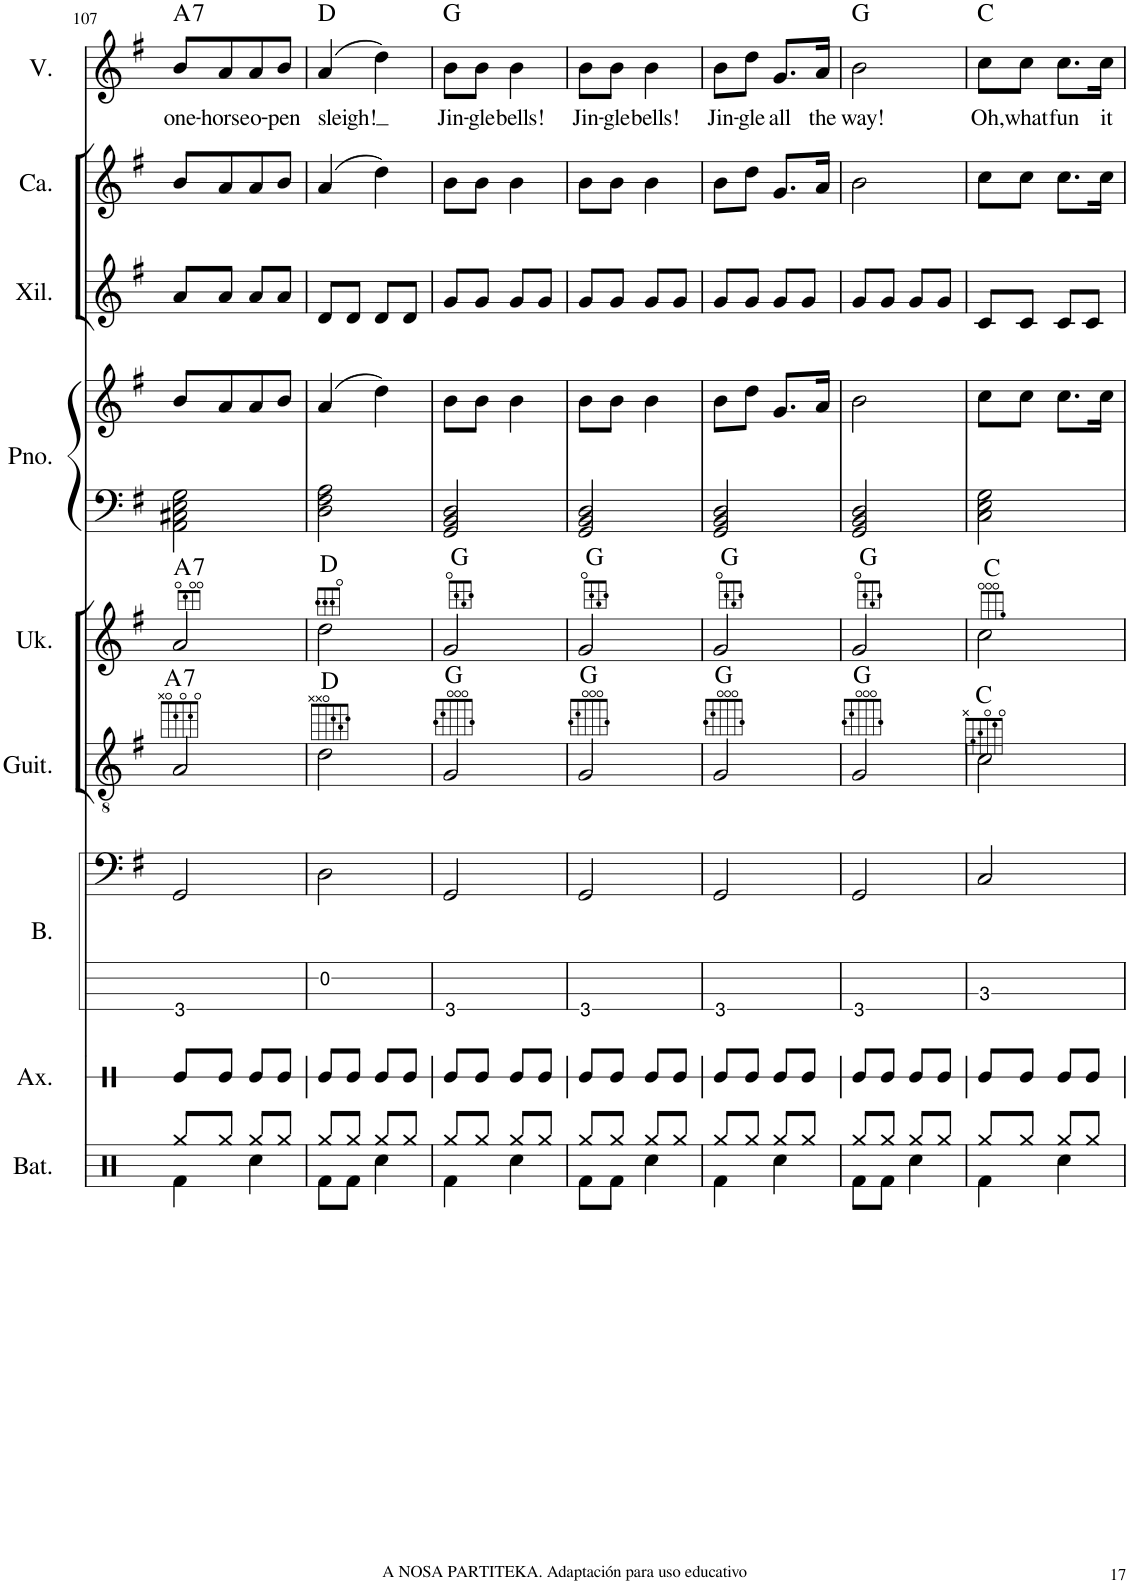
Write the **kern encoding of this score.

**kern	**kern	**kern	**kern	**kern	**harte	**kern	**harte	**kern	**kern	**kern	**kern	**kern	**text	**harte
*part9	*part8	*part7	*part7	*part6	*part6	*part5	*part5	*part4	*part4	*part3	*part2	*part1	*part1	*part1
*staff11	*staff10	*staff9	*staff8	*staff7	*	*staff6	*	*staff5	*staff4	*staff3	*staff2	*staff1	*staff1	*
*I"Batería	*I"Axóuxeres	*I"Baixo	*	*I"Guitarra	*	*I"Ukelele	*	*I"Piano	*	*I"Xilófono	*I"Carillón	*I"Voz	*	*
*I'Bat.	*I'Ax.	*I'B.	*	*I'Guit.	*	*I'Uk.	*	*I'Pno.	*	*I'Xil.	*I'Ca.	*I'V.	*	*
!!LO:PB:g=z
*clefX	*clefX	*	*clefF4	*clefGv2	*	*clefG2	*	*clefF4	*clefG2	*clefG2	*clefG2	*clefG2	*	*
*	*	*Trd7c12	*Trd7c12	*	*	*	*	*	*	*Trd-7c-12	*Trd-14c-24	*	*	*
*k[b-e-]	*k[]	*k[f#]	*k[f#]	*k[f#]	*	*k[f#]	*	*k[f#]	*k[f#]	*k[f#]	*k[f#]	*k[f#]	*	*
*M2/4	*M2/4	*M2/4	*M2/4	*M2/4	*	*M2/4	*	*M2/4	*M2/4	*M2/4	*M2/4	*M2/4	*	*
=107	=107	=107	=107	=107	=107	=107	=107	=107	=107	=107	=107	=107	=107	=107
*^	*	*	*	*	*	*	*	*	*	*	*	*	*	*
!	!	!	!	!	!	!LO:H:kt=7	!	!LO:H:kt=7	!	!	!	!	!	!LO:LY:b	!LO:H:kt=7
8Rgg/L	4Rf\	8Re/L	2GG	2GG/	2A/	A:7	2a/	A:7	2AA\ 2C#X\ 2E\ 2G\	8b/L	8a/L	8b/L	8b/L	one-	A:7
!	!	!	!	!	!	!	!	!	!	!	!	!	!	!LO:LY:b	!
8Rgg/J	.	8Re/J	.	.	.	.	.	.	.	8a/	8a/J	8a/	8a/	-horse	.
!	!	!	!	!	!	!	!	!	!	!	!	!	!	!LO:LY:b	!
8Rgg/L	4Rcc\	8Re/L	.	.	.	.	.	.	.	8a/	8a/L	8a/	8a/	o-	.
!	!	!	!	!	!	!	!	!	!	!	!	!	!	!LO:LY:b	!
8Rgg/J	.	8Re/J	.	.	.	.	.	.	.	8b/J	8a/J	8b/J	8b/J	-pen	.
=108	=108	=108	=108	=108	=108	=108	=108	=108	=108	=108	=108	=108	=108	=108	=108
!	!	!	!	!	!	!	!	!	!	!	!	!	!	!LO:LY:b	!
8Rgg/L	8Rf\L	8Re/L	2D	2D\	2d\	D:maj	2dd\	D:maj	2D\ 2F#\ 2A\	(4a/	8d/L	(4a/	(4a/	sleigh!	D:maj
8Rgg/J	8Rf\J	8Re/J	.	.	.	.	.	.	.	.	8d/J	.	.	.	.
8Rgg/L	4Rcc\	8Re/L	.	.	.	.	.	.	.	4dd\)	8d/L	4dd\)	4dd\)	.	.
8Rgg/J	.	8Re/J	.	.	.	.	.	.	.	.	8d/J	.	.	.	.
=109	=109	=109	=109	=109	=109	=109	=109	=109	=109	=109	=109	=109	=109	=109	=109
!	!	!	!	!	!	!	!	!	!	!	!	!	!	!LO:LY:b	!
8Rgg/L	4Rf\	8Re/L	2GG	2GG/	2G/	G:maj	2g/	G:maj	2GG/ 2BB/ 2D/	8b\L	8g/L	8b\L	8b\L	Jin-	G:maj
!	!	!	!	!	!	!	!	!	!	!	!	!	!	!LO:LY:b	!
8Rgg/J	.	8Re/J	.	.	.	.	.	.	.	8b\J	8g/J	8b\J	8b\J	-gle	.
!	!	!	!	!	!	!	!	!	!	!	!	!	!	!LO:LY:b	!
8Rgg/L	4Rcc\	8Re/L	.	.	.	.	.	.	.	4b\	8g/L	4b\	4b\	bells!	.
8Rgg/J	.	8Re/J	.	.	.	.	.	.	.	.	8g/J	.	.	.	.
=110	=110	=110	=110	=110	=110	=110	=110	=110	=110	=110	=110	=110	=110	=110	=110
!	!	!	!	!	!	!	!	!	!	!	!	!	!	!LO:LY:b	!
8Rgg/L	8Rf\L	8Re/L	2GG	2GG/	2G/	G:maj	2g/	G:maj	2GG/ 2BB/ 2D/	8b\L	8g/L	8b\L	8b\L	Jin-	.
!	!	!	!	!	!	!	!	!	!	!	!	!	!	!LO:LY:b	!
8Rgg/J	8Rf\J	8Re/J	.	.	.	.	.	.	.	8b\J	8g/J	8b\J	8b\J	-gle	.
!	!	!	!	!	!	!	!	!	!	!	!	!	!	!LO:LY:b	!
8Rgg/L	4Rcc\	8Re/L	.	.	.	.	.	.	.	4b\	8g/L	4b\	4b\	bells!	.
8Rgg/J	.	8Re/J	.	.	.	.	.	.	.	.	8g/J	.	.	.	.
=111	=111	=111	=111	=111	=111	=111	=111	=111	=111	=111	=111	=111	=111	=111	=111
!	!	!	!	!	!	!	!	!	!	!	!	!	!	!LO:LY:b	!
8Rgg/L	4Rf\	8Re/L	2GG	2GG/	2G/	G:maj	2g/	G:maj	2GG/ 2BB/ 2D/	8b\L	8g/L	8b\L	8b\L	Jin-	.
!	!	!	!	!	!	!	!	!	!	!	!	!	!	!LO:LY:b	!
8Rgg/J	.	8Re/J	.	.	.	.	.	.	.	8dd\J	8g/J	8dd\J	8dd\J	-gle	.
!	!	!	!	!	!	!	!	!	!	!	!	!	!	!LO:LY:b	!
8Rgg/L	4Rcc\	8Re/L	.	.	.	.	.	.	.	8.g/L	8g/L	8.g/L	8.g/L	all	.
8Rgg/J	.	8Re/J	.	.	.	.	.	.	.	.	8g/J	.	.	.	.
!	!	!	!	!	!	!	!	!	!	!	!	!	!	!LO:LY:b	!
.	.	.	.	.	.	.	.	.	.	16a/Jk	.	16a/Jk	16a/Jk	the	.
=112	=112	=112	=112	=112	=112	=112	=112	=112	=112	=112	=112	=112	=112	=112	=112
!	!	!	!	!	!	!	!	!	!	!	!	!	!	!LO:LY:b	!
8Rgg/L	8Rf\L	8Re/L	2GG	2GG/	2G/	G:maj	2g/	G:maj	2GG/ 2BB/ 2D/	2b\	8g/L	2b\	2b\	way!	G:maj
8Rgg/J	8Rf\J	8Re/J	.	.	.	.	.	.	.	.	8g/J	.	.	.	.
8Rgg/L	4Rcc\	8Re/L	.	.	.	.	.	.	.	.	8g/L	.	.	.	.
8Rgg/J	.	8Re/J	.	.	.	.	.	.	.	.	8g/J	.	.	.	.
=113	=113	=113	=113	=113	=113	=113	=113	=113	=113	=113	=113	=113	=113	=113	=113
!	!	!	!	!	!	!	!	!	!	!	!	!	!	!LO:LY:b	!
8Rgg/L	4Rf\	8Re/L	2C	2C/	2c\	C:maj	2cc\	C:maj	2C\ 2E\ 2G\	8cc\L	8c/L	8cc\L	8cc\L	Oh,	C:maj
!	!	!	!	!	!	!	!	!	!	!	!	!	!	!LO:LY:b	!
8Rgg/J	.	8Re/J	.	.	.	.	.	.	.	8cc\J	8c/J	8cc\J	8cc\J	what	.
!	!	!	!	!	!	!	!	!	!	!	!	!	!	!LO:LY:b	!
8Rgg/L	4Rcc\	8Re/L	.	.	.	.	.	.	.	8.cc\L	8c/L	8.cc\L	8.cc\L	fun	.
8Rgg/J	.	8Re/J	.	.	.	.	.	.	.	.	8c/J	.	.	.	.
!	!	!	!	!	!	!	!	!	!	!	!	!	!	!LO:LY:b	!
.	.	.	.	.	.	.	.	.	.	16cc\Jk	.	16cc\Jk	16cc\Jk	it	.
*v	*v	*	*	*	*	*	*	*	*	*	*	*	*	*	*
=	=	=	=	=	=	=	=	=	=	=	=	=	=	=
*-	*-	*-	*-	*-	*-	*-	*-	*-	*-	*-	*-	*-	*-	*-
